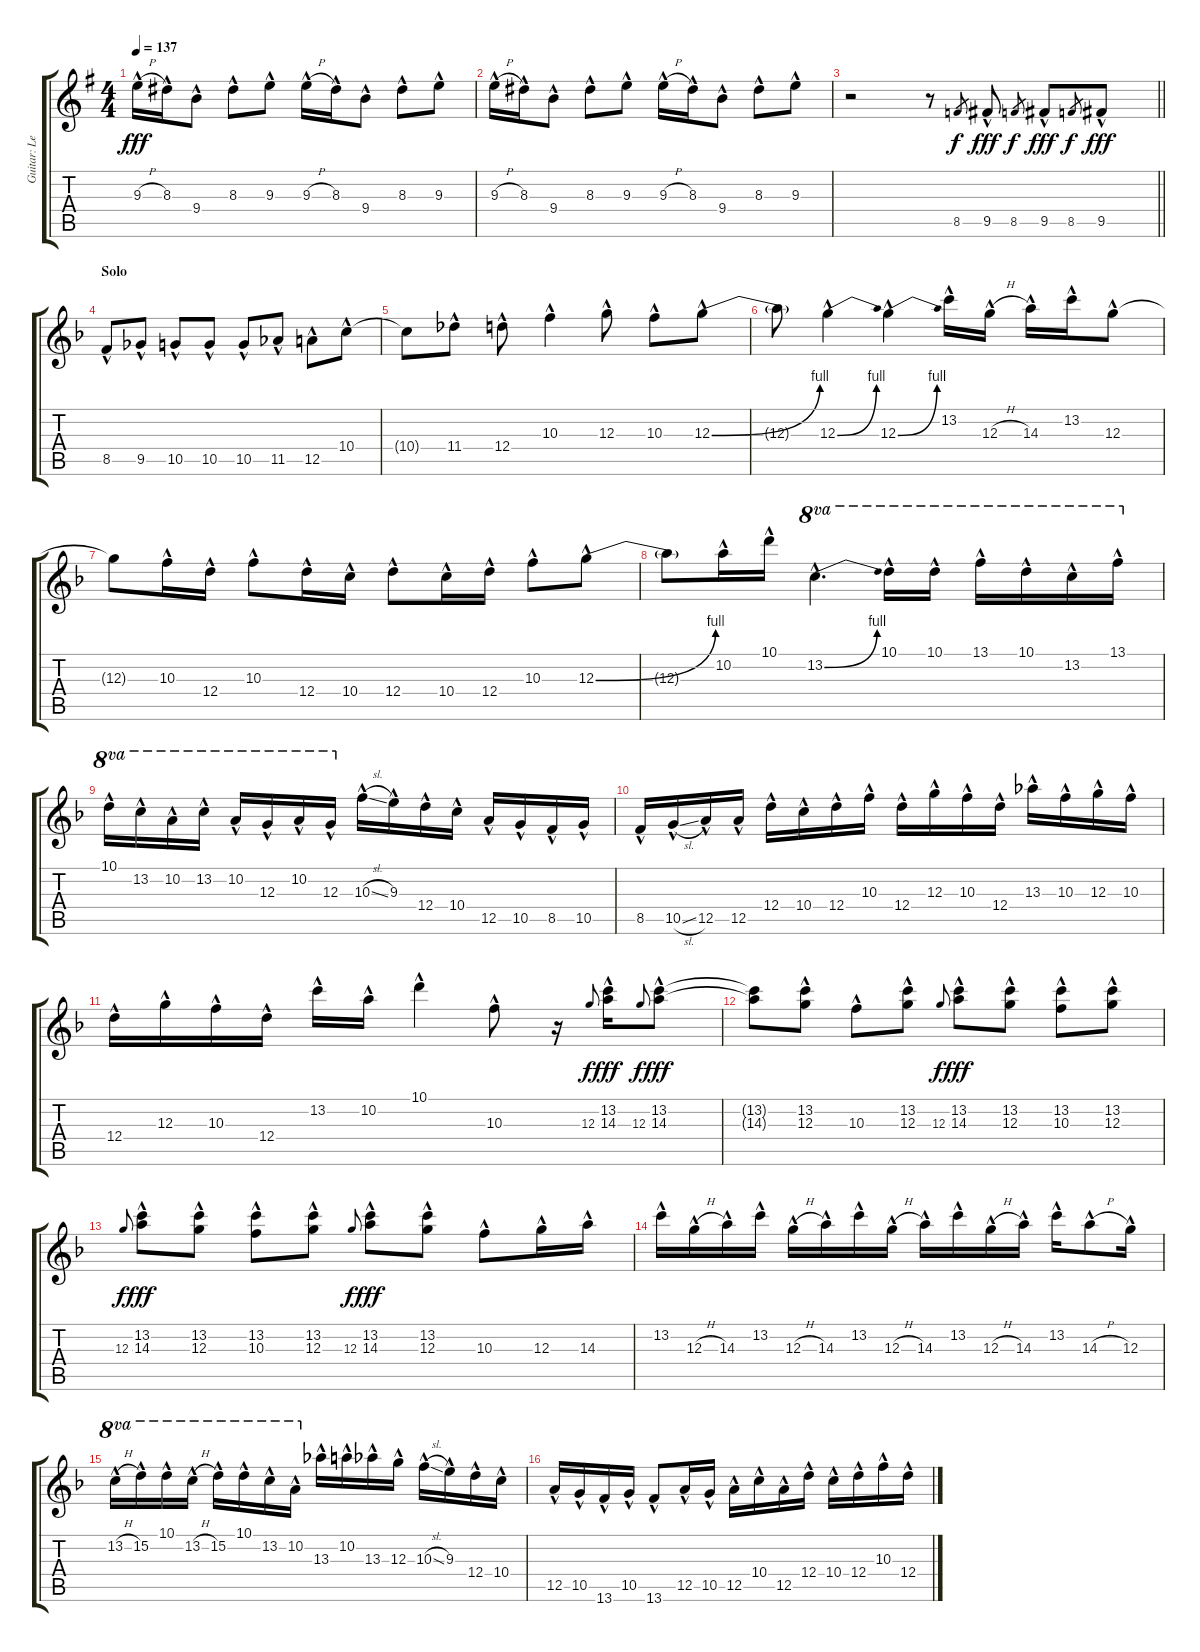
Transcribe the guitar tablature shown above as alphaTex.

\track ("Guitar: Lead" "Guitar: Le") {instrument overdrivenguitar}
\staff {score tabs}
\tuning (E4 B3 G3 D3 A2 E2) {hide}
\ts (4 4)
\tempo 137
\clef g2
\ks g
9.3{h hac}.16{dy fff} 8.3{hac}.16 9.4{hac}.8 8.3{hac}.8 9.3{hac}.8 9.3{h hac}.16 8.3{hac}.16 9.4{hac}.8 8.3{hac}.8 9.3{hac}.8 |
9.3{h hac}.16 8.3{hac}.16 9.4{hac}.8 8.3{hac}.8 9.3{hac}.8 9.3{h hac}.16 8.3{hac}.16 9.4{hac}.8 8.3{hac}.8 9.3{hac}.8 |
\barLineRight lightlight
r.2 r.8 8.5.8{gr dy f} 9.5{hac}.8{dy fff} 8.5.8{gr dy f} 9.5{hac}.8{dy fff} 8.5.8{gr dy f} 9.5{hac}.8{dy fff} |
\section ("" "Solo")
\ks f
8.5{hac}.8 9.5{hac}.8 10.5{hac}.8 10.5{hac}.8 10.5{hac}.8 11.5{hac}.8 12.5{hac}.8 10.4{hac}.8 |
10.4{t}.8 11.4{hac}.8 12.4{hac}.8 10.3{hac}.4 12.3{hac}.8 10.3{hac}.8 12.3{be (bend 0 0 60 4) hac}.8 |
12.3{t}.8 12.3{be (bend 0 0 60 4) hac}.4 12.3{be (bend 0 0 60 4) hac}.4 13.2{hac}.16 12.3{h hac}.16 14.3{hac}.16 13.2{hac}.16 12.3{hac}.8 |
12.3{t}.8 10.3{hac}.16 12.4{hac}.16 10.3{hac}.8 12.4{hac}.16 10.4{hac}.16 12.4{hac}.8 10.4{hac}.16 12.4{hac}.16 10.3{hac}.8 12.3{be (bend 0 0 60 4) hac}.8 |
12.3{t}.8 10.2{hac}.16 10.1{hac}.16 13.2{be (bend 0 0 60 4) hac}.4{d ot 8va} 10.1{hac}.16{ot 8va} 10.1{hac}.16{ot 8va} 13.1{hac}.16{ot 8va} 10.1{hac}.16{ot 8va} 13.2{hac}.16{ot 8va} 13.1{hac}.16{ot 8va} |
10.1{hac}.16{ot 8va} 13.2{hac}.16{ot 8va} 10.2{hac}.16{ot 8va} 13.2{hac}.16{ot 8va} 10.2{hac}.16{ot 8va} 12.3{hac}.16{ot 8va} 10.2{hac}.16{ot 8va} 12.3{hac}.16{ot 8va} 10.3{sl hac}.16 9.3{hac}.16 12.4{hac}.16 10.4{hac}.16 12.5{hac}.16 10.5{hac}.16 8.5{hac}.16 10.5{hac}.16 |
8.5{hac}.16 10.5{sl hac}.16 12.5{hac}.16 12.5{hac}.16 12.4{hac}.16 10.4{hac}.16 12.4{hac}.16 10.3{hac}.16 12.4{hac}.16 12.3{hac}.16 10.3{hac}.16 12.4{hac}.16 13.3{hac}.16 10.3{hac}.16 12.3{hac}.16 10.3{hac}.16 |
12.4{hac}.16 12.3{hac}.16 10.3{hac}.16 12.4{hac}.16 13.2{hac}.16 10.2{hac}.16 10.1{hac}.4 10.3{hac}.8 r.16 12.3.8{gr onbeat dy f} (13.2{hac} 14.3{hac}).16{dy fff} 12.3.8{gr onbeat dy f} (13.2{hac} 14.3{hac}).8{dy fff} |
(13.2{t} 14.3{t}).8 (13.2{hac} 12.3{hac}).8 10.3{hac}.8 (13.2{hac} 12.3{hac}).8 12.3.8{gr onbeat dy f} (13.2{hac} 14.3{hac}).8{dy fff} (13.2{hac} 12.3{hac}).8 (13.2{hac} 10.3{hac}).8 (13.2{hac} 12.3{hac}).8 |
12.3.8{gr onbeat dy f} (13.2{hac} 14.3{hac}).8{dy fff} (13.2{hac} 12.3{hac}).8 (13.2{hac} 10.3{hac}).8 (13.2{hac} 12.3{hac}).8 12.3.8{gr onbeat dy f} (13.2{hac} 14.3{hac}).8{dy fff} (13.2{hac} 12.3{hac}).8 10.3{hac}.8 12.3{hac}.16 14.3{hac}.16 |
13.2{hac}.16 12.3{h hac}.16 14.3{hac}.16 13.2{hac}.16 12.3{h hac}.16 14.3{hac}.16 13.2{hac}.16 12.3{h hac}.16 14.3{hac}.16 13.2{hac}.16 12.3{h hac}.16 14.3{hac}.16 13.2{hac}.16 14.3{h hac}.8 12.3{hac}.16 |
13.2{h hac}.16{ot 8va} 15.2{hac}.16{ot 8va} 10.1{hac}.16{ot 8va} 13.2{h hac}.16{ot 8va} 15.2{hac}.16{ot 8va} 10.1{hac}.16{ot 8va} 13.2{hac}.16{ot 8va} 10.2{hac}.16{ot 8va} 13.3{hac}.16 10.2{hac}.16 13.3{hac}.16 12.3{hac}.16 10.3{sl hac}.16 9.3{hac}.16 12.4{hac}.16 10.4{hac}.16 |
12.5{hac}.16 10.5{hac}.16 13.6{hac}.16 10.5{hac}.16 13.6{hac}.8 12.5{hac}.16 10.5{hac}.16 12.5{hac}.16 10.4{hac}.16 12.5{hac}.16 12.4{hac}.16 10.4{hac}.16 12.4{hac}.16 10.3{hac}.16 12.4{hac}.16
